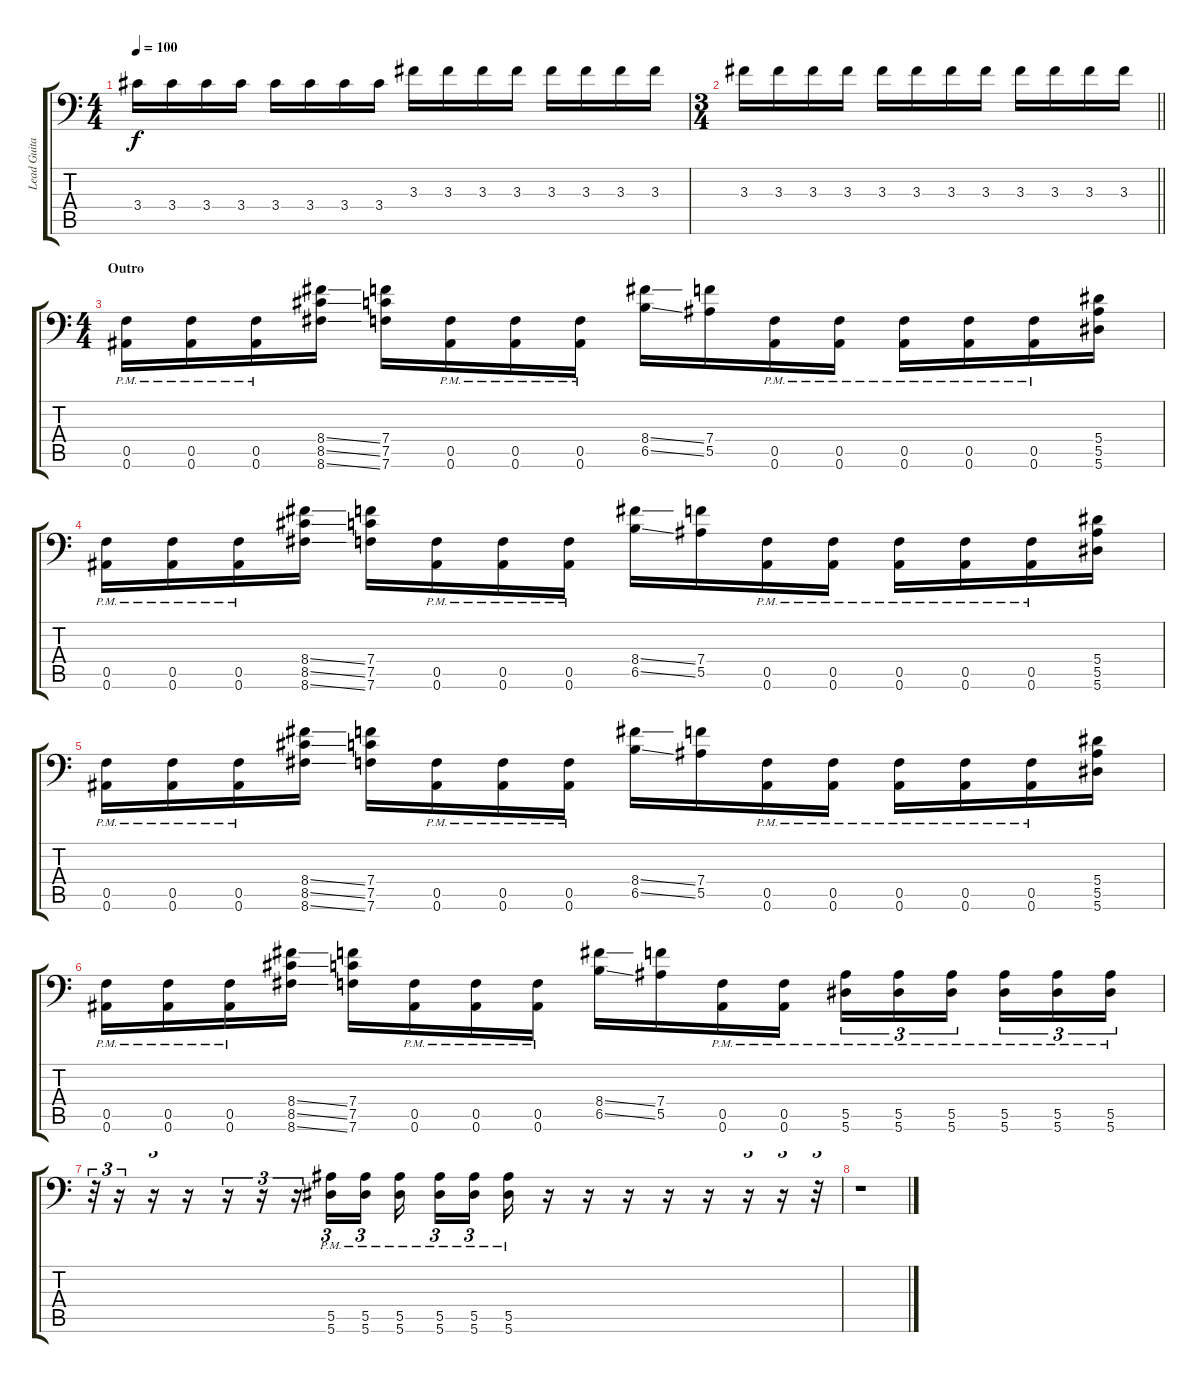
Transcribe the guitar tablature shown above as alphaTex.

\track ("Lead Guitar +" "Lead Guita") {instrument overdrivenguitar}
\staff {score tabs}
\tuning (C4 G3 Eb3 Bb2 F2 Bb1) {hide}
\ts (4 4)
\tempo 100
\clef f4
\ks c
3.4.16{dy f} 3.4.16 3.4.16 3.4.16 3.4.16 3.4.16 3.4.16 3.4.16 3.3.16 3.3.16 3.3.16 3.3.16 3.3.16 3.3.16 3.3.16 3.3.16 |
\ts (3 4)
\barLineRight lightlight
3.3.16 3.3.16 3.3.16 3.3.16 3.3.16 3.3.16 3.3.16 3.3.16 3.3.16 3.3.16 3.3.16 3.3.16 |
\ts (4 4)
\section ("" "Outro")
(0.5{pm} 0.6{pm}).16 (0.5{pm} 0.6{pm}).16 (0.5{pm} 0.6{pm}).16 (8.4{ss} 8.5{ss} 8.6{ss}).16 (7.4 7.5 7.6).16 (0.5{pm} 0.6{pm}).16 (0.5{pm} 0.6{pm}).16 (0.5{pm} 0.6{pm}).16 (8.4{ss} 6.5{ss}).16 (7.4 5.5).16 (0.5{pm} 0.6{pm}).16 (0.5{pm} 0.6{pm}).16 (0.5{pm} 0.6{pm}).16 (0.5{pm} 0.6{pm}).16 (0.5{pm} 0.6{pm}).16 (5.4 5.5 5.6).16 |
(0.5{pm} 0.6{pm}).16 (0.5{pm} 0.6{pm}).16 (0.5{pm} 0.6{pm}).16 (8.4{ss} 8.5{ss} 8.6{ss}).16 (7.4 7.5 7.6).16 (0.5{pm} 0.6{pm}).16 (0.5{pm} 0.6{pm}).16 (0.5{pm} 0.6{pm}).16 (8.4{ss} 6.5{ss}).16 (7.4 5.5).16 (0.5{pm} 0.6{pm}).16 (0.5{pm} 0.6{pm}).16 (0.5{pm} 0.6{pm}).16 (0.5{pm} 0.6{pm}).16 (0.5{pm} 0.6{pm}).16 (5.4 5.5 5.6).16 |
(0.5{pm} 0.6{pm}).16 (0.5{pm} 0.6{pm}).16 (0.5{pm} 0.6{pm}).16 (8.4{ss} 8.5{ss} 8.6{ss}).16 (7.4 7.5 7.6).16 (0.5{pm} 0.6{pm}).16 (0.5{pm} 0.6{pm}).16 (0.5{pm} 0.6{pm}).16 (8.4{ss} 6.5{ss}).16 (7.4 5.5).16 (0.5{pm} 0.6{pm}).16 (0.5{pm} 0.6{pm}).16 (0.5{pm} 0.6{pm}).16 (0.5{pm} 0.6{pm}).16 (0.5{pm} 0.6{pm}).16 (5.4 5.5 5.6).16 |
(0.5{pm} 0.6{pm}).16 (0.5{pm} 0.6{pm}).16 (0.5{pm} 0.6{pm}).16 (8.4{ss} 8.5{ss} 8.6{ss}).16 (7.4 7.5 7.6).16 (0.5{pm} 0.6{pm}).16 (0.5{pm} 0.6{pm}).16 (0.5{pm} 0.6{pm}).16 (8.4{ss} 6.5{ss}).16 (7.4 5.5).16 (0.5{pm} 0.6{pm}).16 (0.5{pm} 0.6{pm}).16 (5.5{pm} 5.6{pm}).16{tu (3 2)} (5.5{pm} 5.6{pm}).16{tu (3 2)} (5.5{pm} 5.6{pm}).16{tu (3 2) beam splitsecondary} (5.5{pm} 5.6{pm}).16{tu (3 2)} (5.5{pm} 5.6{pm}).16{tu (3 2)} (5.5{pm} 5.6{pm}).16{tu (3 2)} |
r.32{tu (3 2)} r.16{tu (3 2)} r.16{tu (3 2)} r.16 r.16{tu (3 2)} r.16{tu (3 2)} r.16{tu (3 2)} (5.5{pm} 5.6{pm}).16{tu (3 2)} (5.5{pm} 5.6{pm}).16{tu (3 2) beam splitsecondary} (5.5{pm} 5.6{pm}).16{beam splitsecondary} (5.5{pm} 5.6{pm}).16{tu (3 2)} (5.5{pm} 5.6{pm}).16{tu (3 2)} (5.5{pm} 5.6{pm}).16 r.16 r.16 r.16 r.16 r.16 r.16{tu (3 2)} r.16{tu (3 2)} r.32{tu (3 2)} |
r.1
